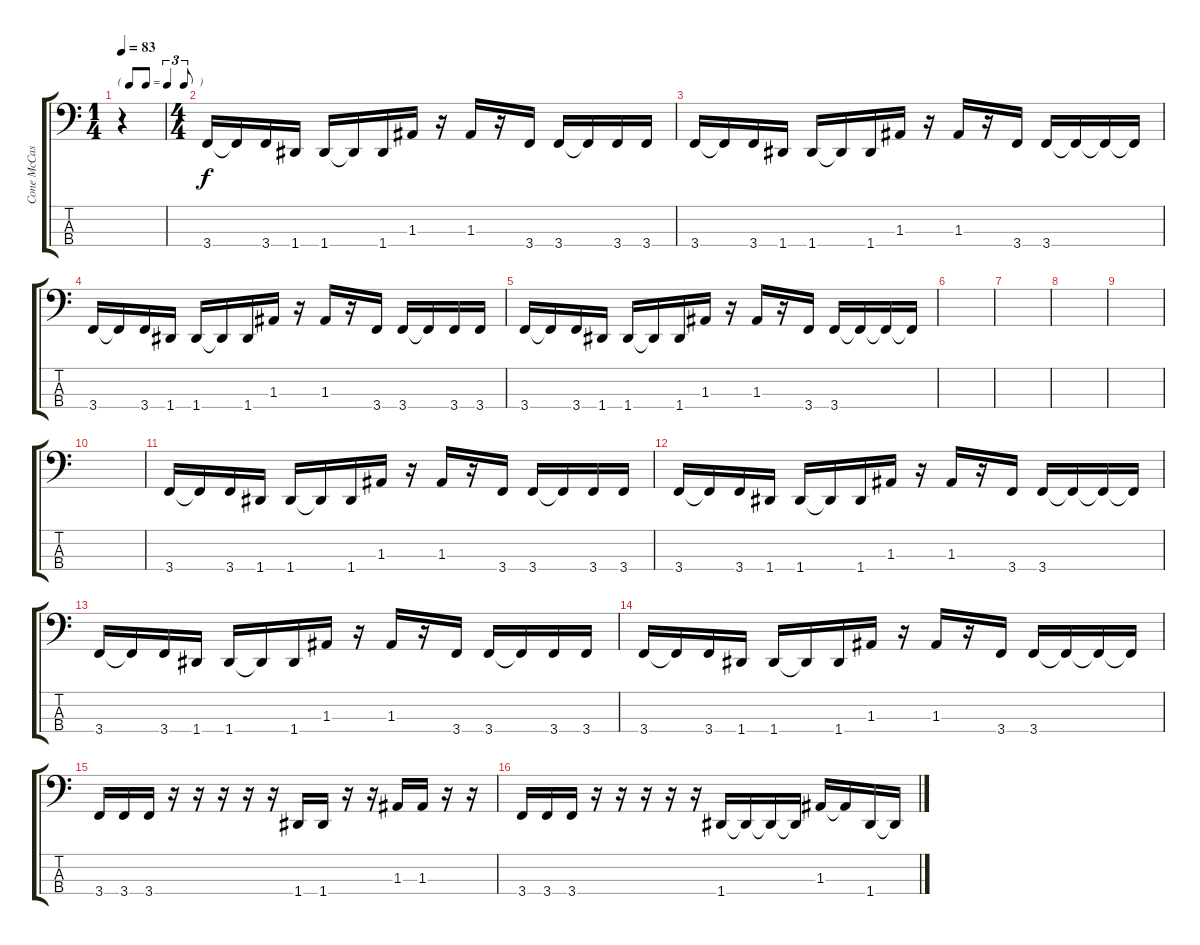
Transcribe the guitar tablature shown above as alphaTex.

\track ("Cone McCaslin" "Cone McCas") {instrument electricbasspick}
\staff {score tabs}
\tuning (G2 D2 A1 D1) {hide}
\ts (1 4)
\tf triplet8th
\tempo 83
\clef f4
\ks c
r.4{dy f instrument electricbasspick} |
\ts (4 4)
3.4.16 3.4{t}.16 3.4.16 1.4.16 1.4.16 1.4{t}.16 1.4.16 1.3.16 r.16 1.3.16 r.16 3.4.16 3.4.16 3.4{t}.16 3.4.16 3.4.16 |
3.4.16 3.4{t}.16 3.4.16 1.4.16 1.4.16 1.4{t}.16 1.4.16 1.3.16 r.16 1.3.16 r.16 3.4.16 3.4.16 3.4{t}.16 3.4{t}.16 3.4{t}.16 |
3.4.16 3.4{t}.16 3.4.16 1.4.16 1.4.16 1.4{t}.16 1.4.16 1.3.16 r.16 1.3.16 r.16 3.4.16 3.4.16 3.4{t}.16 3.4.16 3.4.16 |
3.4.16 3.4{t}.16 3.4.16 1.4.16 1.4.16 1.4{t}.16 1.4.16 1.3.16 r.16 1.3.16 r.16 3.4.16 3.4.16 3.4{t}.16 3.4{t}.16 3.4{t}.16 |
|
|
|
|
|
3.4.16 3.4{t}.16 3.4.16 1.4.16 1.4.16 1.4{t}.16 1.4.16 1.3.16 r.16 1.3.16 r.16 3.4.16 3.4.16 3.4{t}.16 3.4.16 3.4.16 |
3.4.16 3.4{t}.16 3.4.16 1.4.16 1.4.16 1.4{t}.16 1.4.16 1.3.16 r.16 1.3.16 r.16 3.4.16 3.4.16 3.4{t}.16 3.4{t}.16 3.4{t}.16 |
3.4.16 3.4{t}.16 3.4.16 1.4.16 1.4.16 1.4{t}.16 1.4.16 1.3.16 r.16 1.3.16 r.16 3.4.16 3.4.16 3.4{t}.16 3.4.16 3.4.16 |
3.4.16 3.4{t}.16 3.4.16 1.4.16 1.4.16 1.4{t}.16 1.4.16 1.3.16 r.16 1.3.16 r.16 3.4.16 3.4.16 3.4{t}.16 3.4{t}.16 3.4{t}.16 |
3.4.16 3.4.16 3.4.16 r.16 r.16 r.16 r.16 r.16 1.4.16 1.4.16 r.16 r.16 1.3.16 1.3.16 r.16 r.16 |
3.4.16 3.4.16 3.4.16 r.16 r.16 r.16 r.16 r.16 1.4.16 1.4{t}.16 1.4{t}.16 1.4{t}.16 1.3.16 1.3{t}.16 1.4.16 1.4{t}.16
